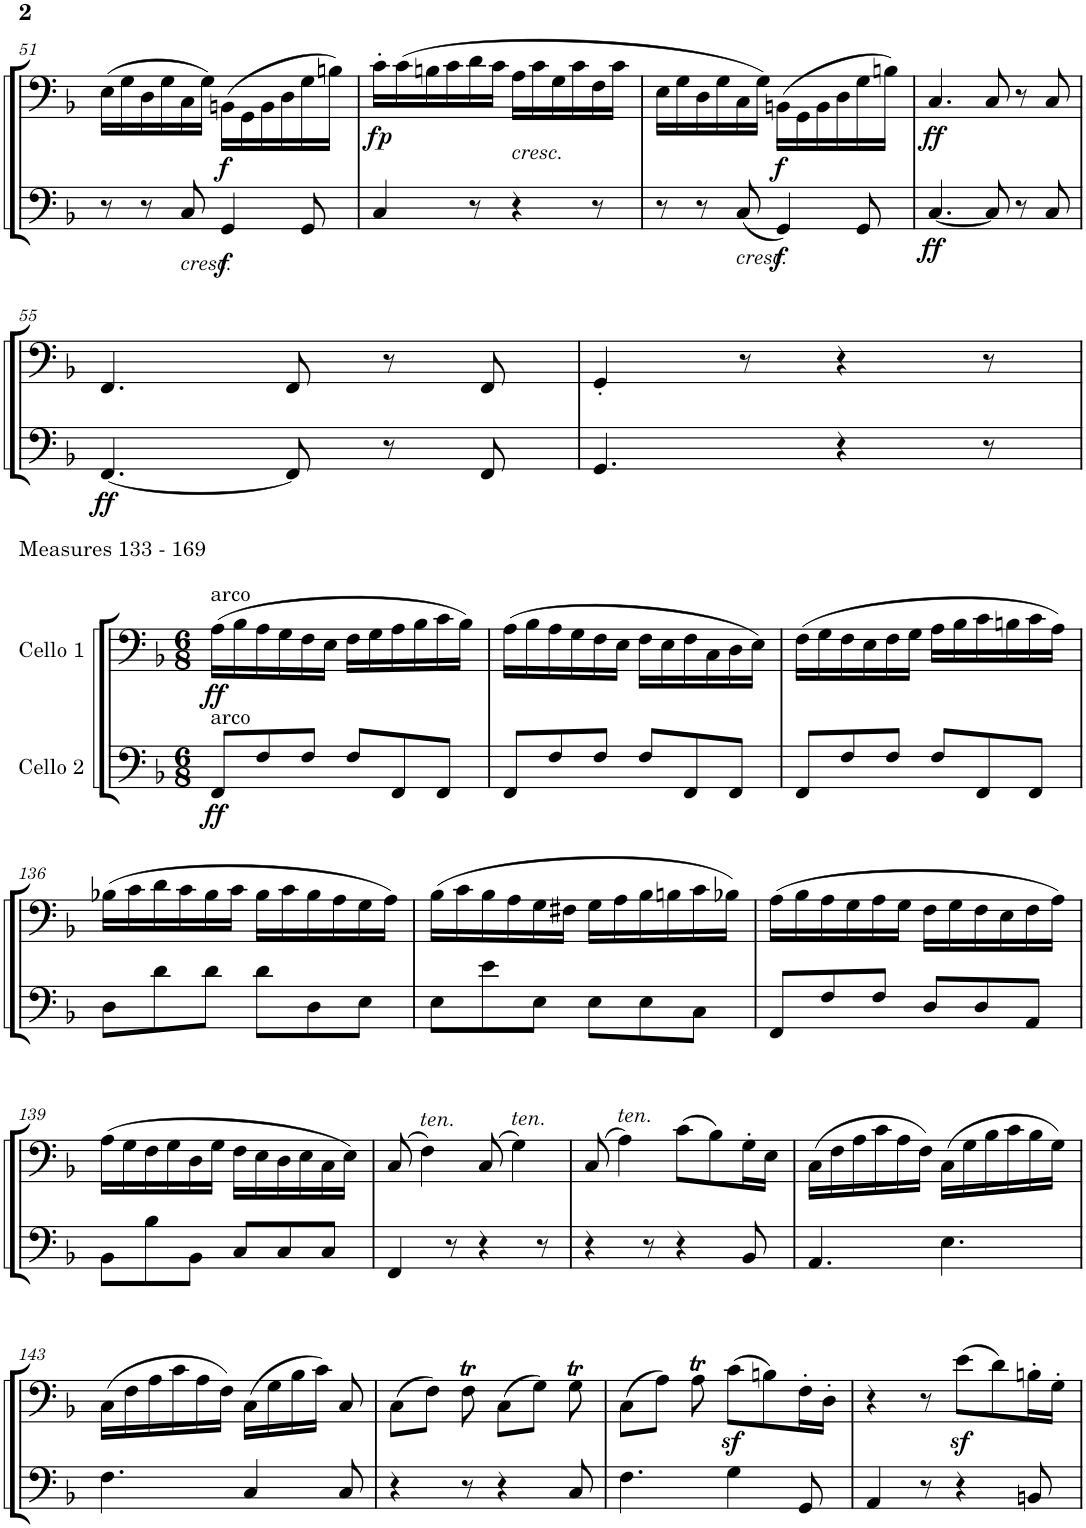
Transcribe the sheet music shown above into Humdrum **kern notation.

**kern	**dynam	**kern	**dynam
*part2	*part2	*part1	*part1
*staff2	*staff2	*staff1	*staff1
*I"Cello 2	*	*I"Cello 1	*
!!LO:PB:g=z
*clefF4	*	*clefF4	*
*k[b-]	*	*k[b-]	*
*M6/8	*	*M6/8	*
=51	=51	=51	=51
8r	.	(16E\LL	.
.	.	16G\	.
8r	.	16D\	.
.	.	16G\	.
!LO:TX:b:i:t=cresc.	!	!	!
8C/	.	16C\	.
.	.	16G\JJ)	.
!	!LO:DY:b	!	!LO:DY:b
4GG/	f	(16BBn\LL	f
.	.	16GG\	.
.	.	16BB\	.
.	.	16D\	.
8GG/	.	16G\	.
.	.	16Bn\JJ)	.
=52	=52	=52	=52
!	!	!	!LO:DY:b
4C/	.	16c'\LL	fp
.	.	(16c\	.
.	.	16Bn\	.
.	.	16c\	.
8r	.	16d\	.
.	.	16c\JJ	.
!	!	!LO:TX:b:i:t=cresc.	!
4r	.	16A\LL	.
.	.	16c\	.
.	.	16G\	.
.	.	16c\	.
8r	.	16F\	.
.	.	16c\JJ	.
=53	=53	=53	=53
8r	.	16E\LL	.
.	.	16G\	.
8r	.	16D\	.
.	.	16G\	.
!LO:TX:b:i:t=cresc.	!	!	!
(8C/	.	16C\	.
.	.	16G\JJ)	.
!	!LO:DY:b	!	!LO:DY:b
4GG/)	f	(16BBn\LL	f
.	.	16GG\	.
.	.	16BB\	.
.	.	16D\	.
8GG/	.	16G\	.
.	.	16Bn\JJ)	.
=54	=54	=54	=54
!	!LO:DY:b	!	!LO:DY:b
[4.C/	ff	4.C/	ff
8C/]	.	8C/	.
8r	.	8r	.
8C/	.	8C/	.
!!LO:LB:g=z
=55	=55	=55	=55
!	!LO:DY:b	!	!
[4.FF/	ff	4.FF/	.
8FF/]	.	8FF/	.
8r	.	8r	.
8FF/	.	8FF/	.
=56	=56	=56	=56
4.GG/	.	4GG'/	.
.	.	8r	.
4r	.	4r	.
8r	.	8r	.
!!LO:LB:g=z
=133	=133	=133	=133
*M6/8	*	*M6/8	*
!	!	!LO:TX:a:t=Measures 133 - 169	!
!	!	!LO:TX:a:t=arco	!
!LO:TX:a:t=arco	!	!	!
!	!LO:DY:b	!	!LO:DY:b
8FF/L	ff	(16A\LL	ff
.	.	16B-\	.
8F/	.	16A\	.
.	.	16G\	.
8F/J	.	16F\	.
.	.	16E\JJ	.
8F/L	.	16F\LL	.
.	.	16G\	.
8FF/	.	16A\	.
.	.	16B-\	.
8FF/J	.	16c\	.
.	.	16B-\JJ)	.
=134	=134	=134	=134
8FF/L	.	(16A\LL	.
.	.	16B-\	.
8F/	.	16A\	.
.	.	16G\	.
8F/J	.	16F\	.
.	.	16E\JJ	.
8F/L	.	16F\LL	.
.	.	16E\	.
8FF/	.	16F\	.
.	.	16C\	.
8FF/J	.	16D\	.
.	.	16E\JJ)	.
=135	=135	=135	=135
8FF/L	.	(16F\LL	.
.	.	16G\	.
8F/	.	16F\	.
.	.	16E\	.
8F/J	.	16F\	.
.	.	16G\JJ	.
8F/L	.	16A\LL	.
.	.	16B-\	.
8FF/	.	16c\	.
.	.	16Bn\	.
8FF/J	.	16c\	.
.	.	16A\JJ)	.
!!LO:LB:g=z
=136	=136	=136	=136
8D\L	.	(16B-X\LL	.
.	.	16c\	.
8d\	.	16d\	.
.	.	16c\	.
8d\J	.	16B-\	.
.	.	16c\JJ	.
8d\L	.	16B-\LL	.
.	.	16c\	.
8D\	.	16B-\	.
.	.	16A\	.
8E\J	.	16G\	.
.	.	16A\JJ)	.
=137	=137	=137	=137
8E\L	.	(16B-\LL	.
.	.	16c\	.
8e\	.	16B-\	.
.	.	16A\	.
8E\J	.	16G\	.
.	.	16F#X\JJ	.
8E\L	.	16G\LL	.
.	.	16A\	.
8E\	.	16B-\	.
.	.	16Bn\	.
8C\J	.	16c\	.
.	.	16B-X\JJ)	.
=138	=138	=138	=138
8FF/L	.	(16A\LL	.
.	.	16B-\	.
8F/	.	16A\	.
.	.	16G\	.
8F/J	.	16A\	.
.	.	16G\JJ	.
8D/L	.	16F\LL	.
.	.	16G\	.
8D/	.	16F\	.
.	.	16E\	.
8AA/J	.	16F\	.
.	.	16A\JJ)	.
!!LO:LB:g=z
=139	=139	=139	=139
8BB-\L	.	(16A\LL	.
.	.	16G\	.
8B-\	.	16F\	.
.	.	16G\	.
8BB-\J	.	16D\	.
.	.	16G\JJ	.
8C/L	.	16F\LL	.
.	.	16E\	.
8C/	.	16D\	.
.	.	16E\	.
8C/J	.	16C\	.
.	.	16E\JJ)	.
=140	=140	=140	=140
4FF/	.	(8C/	.
!	!	!LO:TX:a:i:t=ten.	!
.	.	4F\)	.
8r	.	.	.
4r	.	(8C/	.
!	!	!LO:TX:a:i:t=ten.	!
.	.	4G\)	.
8r	.	.	.
=141	=141	=141	=141
4r	.	(8C/	.
!	!	!LO:TX:a:i:t=ten.	!
.	.	4A\)	.
8r	.	.	.
4r	.	(8c\L	.
.	.	8B-\)	.
8BB-/	.	16G'\L	.
.	.	16E\JJ	.
=142	=142	=142	=142
4.AA/	.	(16C\LL	.
.	.	16F\	.
.	.	16A\	.
.	.	16c\	.
.	.	16A\	.
.	.	16F\JJ)	.
4.E\	.	(16C\LL	.
.	.	16G\	.
.	.	16B-\	.
.	.	16c\	.
.	.	16B-\	.
.	.	16G\JJ)	.
!!LO:LB:g=z
=143	=143	=143	=143
4.F\	.	(16C\LL	.
.	.	16F\	.
.	.	16A\	.
.	.	16c\	.
.	.	16A\	.
.	.	16F\JJ)	.
4C/	.	(16C\LL	.
.	.	16G\	.
.	.	16B-\	.
.	.	16c\JJ)	.
8C/	.	8C/	.
=144	=144	=144	=144
4r	.	(8C\L	.
.	.	8F\J)	.
8r	.	8FT\	.
4r	.	(8C\L	.
.	.	8G\J)	.
8C/	.	8GT\	.
=145	=145	=145	=145
4.F\	.	(8C\L	.
.	.	8A\J)	.
.	.	8At\	.
4G\	.	(8cz<\L	.
.	.	8Bn\)	.
8GG/	.	16F'\L	.
.	.	16D'\JJ	.
=146	=146	=146	=146
4AA/	.	4r	.
8r	.	8r	.
4r	.	(8ez<\L	.
.	.	8d\)	.
8BBn/	.	16Bn'\L	.
.	.	16G'\JJ	.
=	=	=	=
*-	*-	*-	*-
